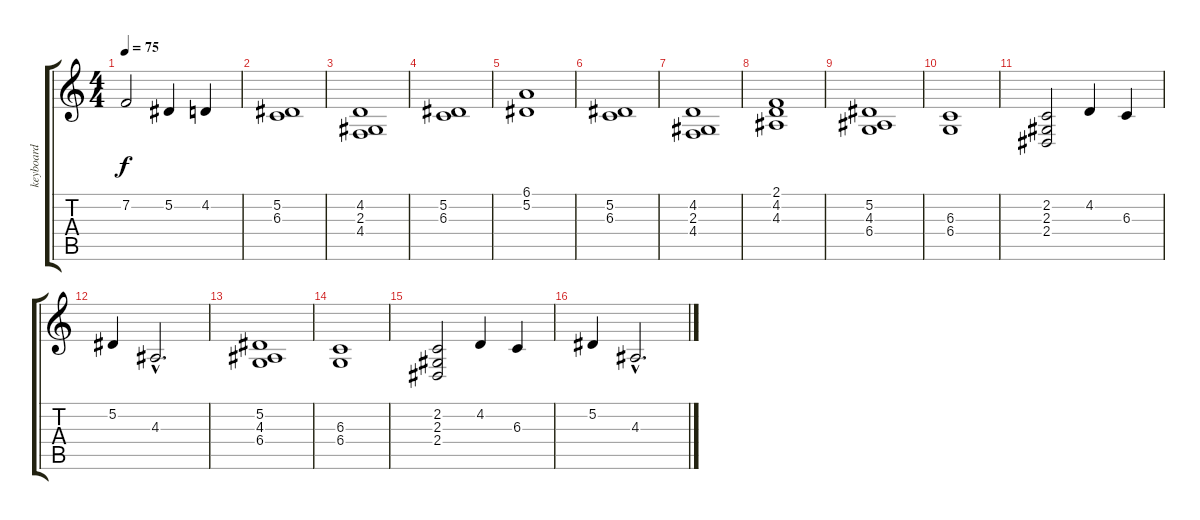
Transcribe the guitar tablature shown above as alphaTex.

\track ("keyboard" "keyboard") {instrument synthstrings1}
\staff {score tabs}
\tuning (Eb4 Bb3 Gb3 Db3 Ab2 Eb2) {hide}
\ts (4 4)
\tempo 75
\clef g2
\ks c
7.2.2{dy f} 5.2.4 4.2.4 |
(5.2 6.3).1 |
(4.2 2.3 4.4).1 |
(5.2 6.3).1 |
(6.1 5.2).1 |
(5.2 6.3).1 |
(4.2 2.3 4.4).1 |
(2.1 4.2 4.3).1 |
(5.2 4.3 6.4).1 |
(6.3 6.4).1 |
(2.2 2.3 2.4).2 4.2.4 6.3.4 |
5.2.4 4.3{hac}.2{d} |
(5.2 4.3 6.4).1 |
(6.3 6.4).1 |
(2.2 2.3 2.4).2 4.2.4 6.3.4 |
5.2.4 4.3{hac}.2{d}
